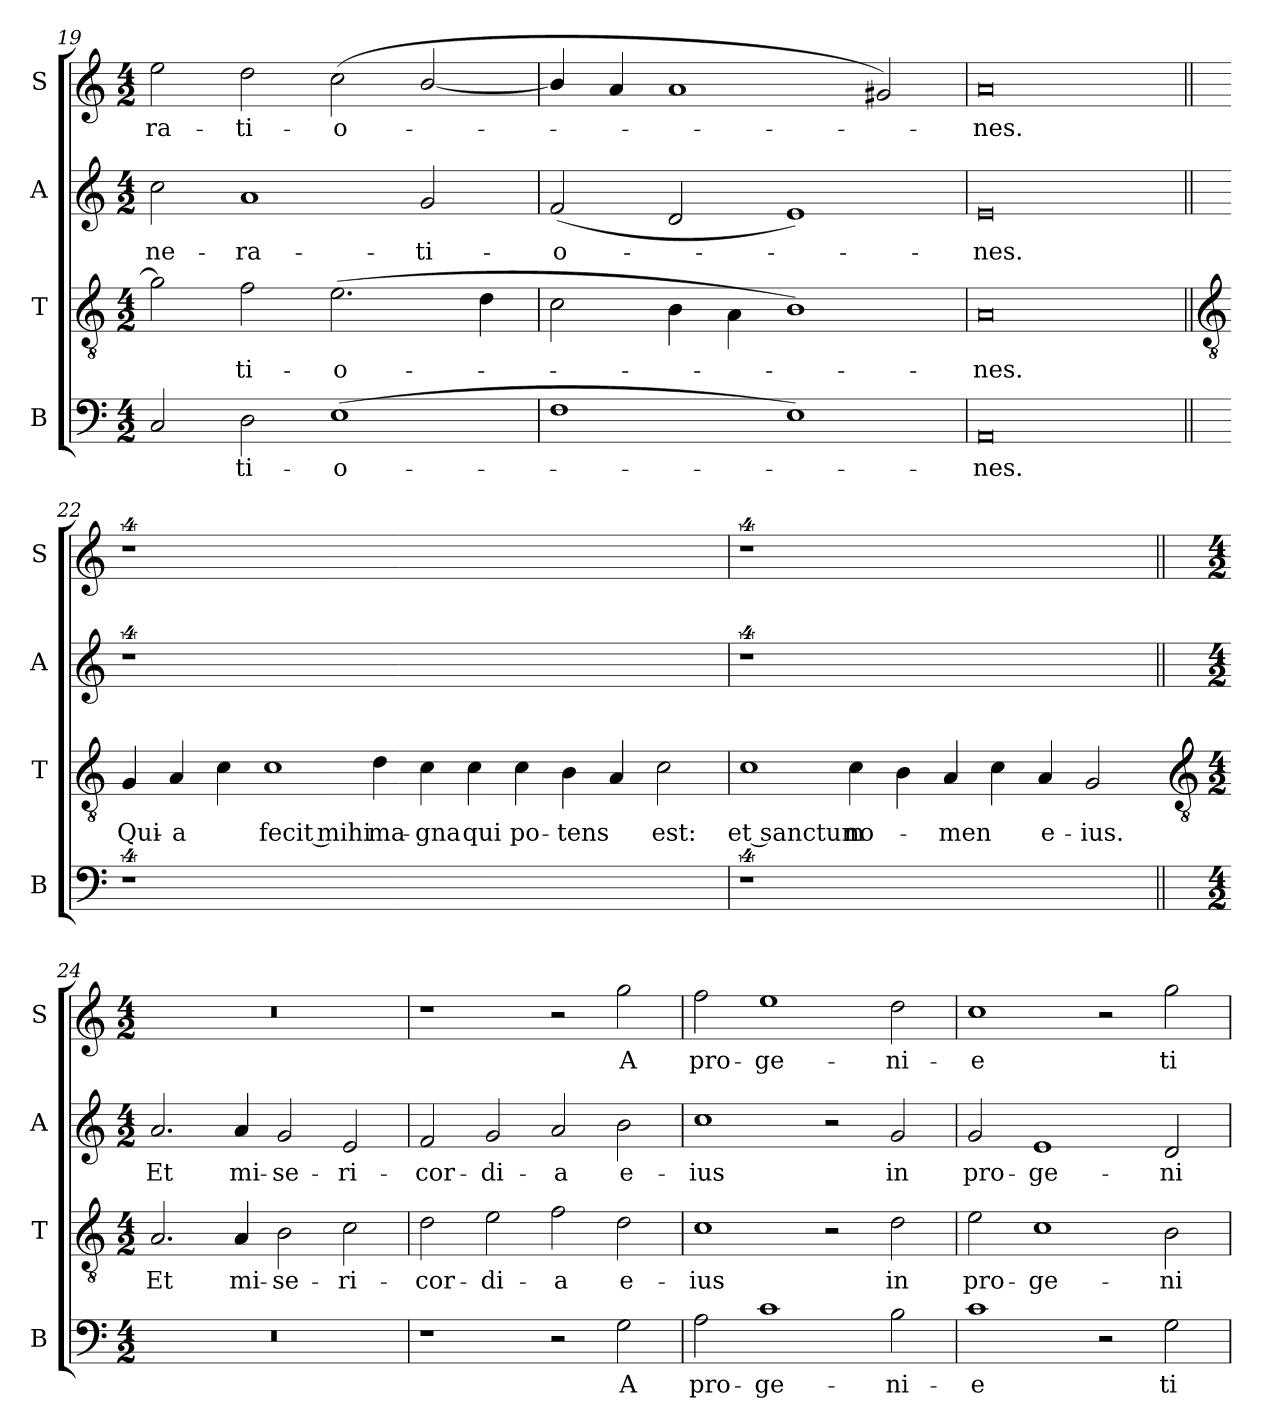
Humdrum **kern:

**kern	**text	**kern	**text	**kern	**text	**kern	**text
*part4	*part4	*part3	*part3	*part2	*part2	*part1	*part1
*staff4	*staff4	*staff3	*staff3	*staff2	*staff2	*staff1	*staff1
*I"B	*	*I"T	*	*I"A	*	*I"S	*
*I'B	*	*I'T	*	*I'A	*	*I'S	*
*clefF4	*	*clefGv2	*	*clefG2	*	*clefG2	*
*k[]	*	*k[]	*	*k[]	*	*k[]	*
*C:	*	*C:	*	*C:	*	*C:	*
*M4/2	*	*M4/2	*	*M4/2	*	*M4/2	*
=19	=19	=19	=19	=19	=19	=19	=19
!	!	!	!	!	!LO:LY:b	!	!LO:LY:b
2C	.	2g]	.	2cc	ne-	2ee	-ra-
!	!LO:LY:b	!	!LO:LY:b	!	!LO:LY:b	!	!LO:LY:b
2D	ti-	2f	ti-	1a	-ra-	2dd	-ti-
!	!LO:LY:b	!	!LO:LY:b	!	!	!	!LO:LY:b
(>1E	-o-	(>2.e	-o-	.	.	(<2cc	-o-
!	!	!	!	!	!LO:LY:b	!	!
.	.	.	.	2g	-ti-	[2b/	.
.	.	4d	.	.	.	.	.
=20	=20	=20	=20	=20	=20	=20	=20
!	!	!	!	!	!LO:LY:b	!	!
1F	.	2c\	.	(<2f	-o-	4b/]	.
.	.	.	.	.	.	4a	.
.	.	4B	.	2d	.	1a	.
.	.	4A\	.	.	.	.	.
1E)	.	1B)	.	1e)	.	.	.
.	.	.	.	.	.	2g#X)	.
=21	=21	=21	=21	=21	=21	=21	=21
!	!LO:LY:b	!	!LO:LY:b	!	!LO:LY:b	!	!LO:LY:b
0AA	nes.	0A	nes.	0e	nes.	0a	nes.
!!LO:LB:g=z
=22||	=22||	=22||	=22||	=22||	=22||	=22||	=22||
*	*	*clefGv2	*	*	*	*	*
!	!	!	!LO:LY:b	!	!	!	!
4%15r	.	4G	Qui-	4%15r	.	4%15r	.
!	!	!	!LO:LY:b	!	!	!	!
.	.	4A	-a	.	.	.	.
.	.	4c	.	.	.	.	.
!	!	!	!LO:LY:b	!	!	!	!
.	.	1c	fecit mihi	.	.	.	.
!	!	!	!LO:LY:b	!	!	!	!
.	.	4d	ma-	.	.	.	.
!	!	!	!LO:LY:b	!	!	!	!
.	.	4c	-gna	.	.	.	.
!	!	!	!LO:LY:b	!	!	!	!
.	.	4c	qui	.	.	.	.
!	!	!	!LO:LY:b	!	!	!	!
.	.	4c	po-	.	.	.	.
!	!	!	!LO:LY:b	!	!	!	!
.	.	4B	-tens	.	.	.	.
.	.	4A	.	.	.	.	.
!	!	!	!LO:LY:b	!	!	!	!
.	.	2c	est:	.	.	.	.
=23	=23	=23	=23	=23	=23	=23	=23
!	!	!	!LO:LY:b	!	!	!	!
4%11r	.	1c	et sanctum	4%11r	.	4%11r	.
!	!	!	!LO:LY:b	!	!	!	!
.	.	4c	no-	.	.	.	.
.	.	4B	.	.	.	.	.
!	!	!	!LO:LY:b	!	!	!	!
.	.	4A	men	.	.	.	.
.	.	4c	.	.	.	.	.
!	!	!	!LO:LY:b	!	!	!	!
.	.	4A	e-	.	.	.	.
!	!	!	!LO:LY:b	!	!	!	!
.	.	2G	-ius.	.	.	.	.
!!LO:LB:g=z
=24||	=24||	=24-	=24||	=24||	=24||	=24||	=24||
*	*	*clefGv2	*	*	*	*	*
*k[]	*	*	*	*k[]	*	*k[]	*
*C:	*	*	*	*C:	*	*C:	*
*M4/2	*	*M4/2	*	*M4/2	*	*M4/2	*
!	!	!	!LO:LY:b	!	!LO:LY:b	!	!
0r	.	2.A	Et	2.a	Et	0r	.
!	!	!	!LO:LY:b	!	!LO:LY:b	!	!
.	.	4A	mi-	4a	mi-	.	.
!	!	!	!LO:LY:b	!	!LO:LY:b	!	!
.	.	2B	-se-	2g	-se-	.	.
!	!	!	!LO:LY:b	!	!LO:LY:b	!	!
.	.	2c	-ri-	2e	-ri-	.	.
=25	=25	=25	=25	=25	=25	=25	=25
!	!	!	!LO:LY:b	!	!LO:LY:b	!	!
1r	.	2d	-cor-	2f	-cor-	1r	.
!	!	!	!LO:LY:b	!	!LO:LY:b	!	!
.	.	2e	-di-	2g	-di-	.	.
!	!	!	!LO:LY:b	!	!LO:LY:b	!	!
2r	.	2f	-a	2a	-a	2r	.
!	!LO:LY:b	!	!LO:LY:b	!	!LO:LY:b	!	!LO:LY:b
2G	A	2d	e-	2b	e-	2gg	A
=26	=26	=26	=26	=26	=26	=26	=26
!	!LO:LY:b	!	!LO:LY:b	!	!LO:LY:b	!	!LO:LY:b
2A	pro-	1c	-ius	1cc	-ius	2ff	pro-
!	!LO:LY:b	!	!	!	!	!	!LO:LY:b
1c	-ge-	.	.	.	.	1ee	-ge-
.	.	2r	.	2r	.	.	.
!	!LO:LY:b	!	!LO:LY:b	!	!LO:LY:b	!	!LO:LY:b
2B	-ni-	2d	in	2g	in	2dd	-ni-
=27	=27	=27	=27	=27	=27	=27	=27
!	!LO:LY:b	!	!LO:LY:b	!	!LO:LY:b	!	!LO:LY:b
1c	-e	2e	pro-	2g	pro-	1cc	-e
!	!	!	!LO:LY:b	!	!LO:LY:b	!	!
.	.	1c	-ge-	1e	-ge-	.	.
2r	.	.	.	.	.	2r	.
!	!LO:LY:b	!	!LO:LY:b	!	!LO:LY:b	!	!LO:LY:b
2G	ti-	2B	-ni-	2d	-ni-	2gg	ti-
=	=	=	=	=	=	=	=
*-	*-	*-	*-	*-	*-	*-	*-
